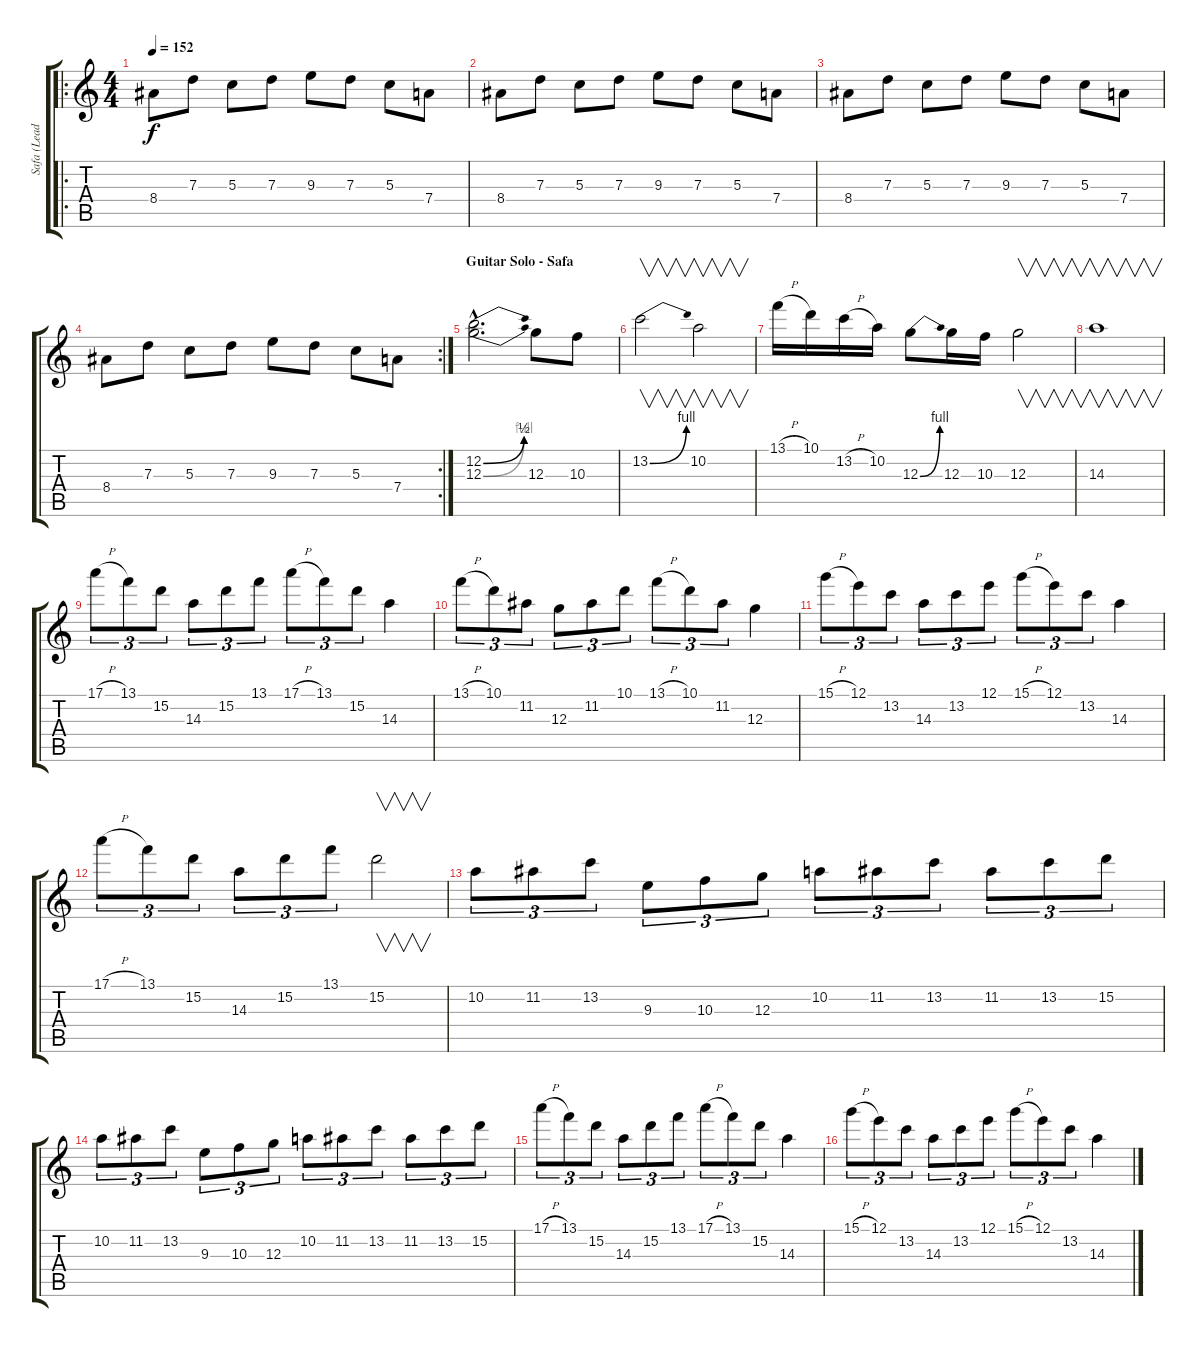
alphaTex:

\track ("Safa (Lead)" "Safa (Lead") {instrument distortionguitar}
\staff {score tabs}
\tuning (E4 B3 G3 D3 A2 E2) {hide}
\ro
\ts (4 4)
\tempo 152
\clef g2
\ks c
8.4.8{dy f} 7.3.8 5.3.8 7.3.8 9.3.8 7.3.8 5.3.8 7.4.8 |
8.4.8 7.3.8 5.3.8 7.3.8 9.3.8 7.3.8 5.3.8 7.4.8 |
8.4.8 7.3.8 5.3.8 7.3.8 9.3.8 7.3.8 5.3.8 7.4.8 |
\rc 2
8.4.8 7.3.8 5.3.8 7.3.8 9.3.8 7.3.8 5.3.8 7.4.8 |
\section ("" "Guitar Solo - Safa")
(12.2{be (bend 0 0 60 2) hac} 12.3{be (bend 0 0 60 4) hac}).2{d} 12.3.8 10.3.8 |
13.2{be (bend 0 0 60 4)}.2{v} 10.2.2{v} |
13.1{h}.16 10.1.16 13.2{h}.16 10.2.16 12.3{be (bend 0 0 60 4)}.8 12.3.16 10.3.16 12.3.2{v} |
14.3.1{v} |
17.1{h}.8{tu (3 2)} 13.1.8{tu (3 2)} 15.2.8{tu (3 2)} 14.3.8{tu (3 2)} 15.2.8{tu (3 2)} 13.1.8{tu (3 2)} 17.1{h}.8{tu (3 2)} 13.1.8{tu (3 2)} 15.2.8{tu (3 2)} 14.3.4 |
13.1{h}.8{tu (3 2)} 10.1.8{tu (3 2)} 11.2.8{tu (3 2)} 12.3.8{tu (3 2)} 11.2.8{tu (3 2)} 10.1.8{tu (3 2)} 13.1{h}.8{tu (3 2)} 10.1.8{tu (3 2)} 11.2.8{tu (3 2)} 12.3.4 |
15.1{h}.8{tu (3 2)} 12.1.8{tu (3 2)} 13.2.8{tu (3 2)} 14.3.8{tu (3 2)} 13.2.8{tu (3 2)} 12.1.8{tu (3 2)} 15.1{h}.8{tu (3 2)} 12.1.8{tu (3 2)} 13.2.8{tu (3 2)} 14.3.4 |
17.1{h}.8{tu (3 2)} 13.1.8{tu (3 2)} 15.2.8{tu (3 2)} 14.3.8{tu (3 2)} 15.2.8{tu (3 2)} 13.1.8{tu (3 2)} 15.2.2{v} |
10.2.8{tu (3 2)} 11.2.8{tu (3 2)} 13.2.8{tu (3 2)} 9.3.8{tu (3 2)} 10.3.8{tu (3 2)} 12.3.8{tu (3 2)} 10.2.8{tu (3 2)} 11.2.8{tu (3 2)} 13.2.8{tu (3 2)} 11.2.8{tu (3 2)} 13.2.8{tu (3 2)} 15.2.8{tu (3 2)} |
10.2.8{tu (3 2)} 11.2.8{tu (3 2)} 13.2.8{tu (3 2)} 9.3.8{tu (3 2)} 10.3.8{tu (3 2)} 12.3.8{tu (3 2)} 10.2.8{tu (3 2)} 11.2.8{tu (3 2)} 13.2.8{tu (3 2)} 11.2.8{tu (3 2)} 13.2.8{tu (3 2)} 15.2.8{tu (3 2)} |
17.1{h}.8{tu (3 2)} 13.1.8{tu (3 2)} 15.2.8{tu (3 2)} 14.3.8{tu (3 2)} 15.2.8{tu (3 2)} 13.1.8{tu (3 2)} 17.1{h}.8{tu (3 2)} 13.1.8{tu (3 2)} 15.2.8{tu (3 2)} 14.3.4 |
15.1{h}.8{tu (3 2)} 12.1.8{tu (3 2)} 13.2.8{tu (3 2)} 14.3.8{tu (3 2)} 13.2.8{tu (3 2)} 12.1.8{tu (3 2)} 15.1{h}.8{tu (3 2)} 12.1.8{tu (3 2)} 13.2.8{tu (3 2)} 14.3.4
